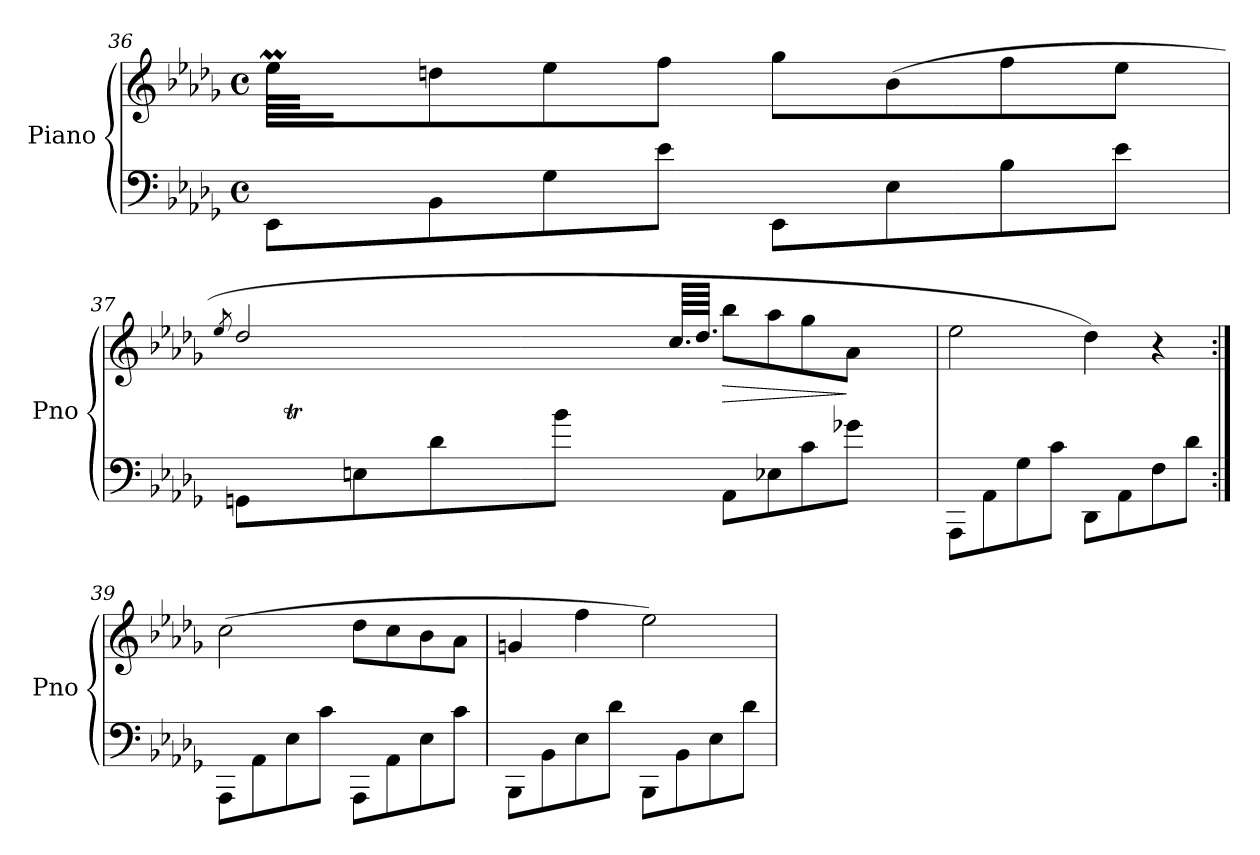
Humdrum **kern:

**kern	**kern	**dynam
*part1	*part1	*part1
*staff2	*staff1	*staff1/2
*I"Piano	*	*
*I'Pno	*	*
!!LO:LB:g=z
*clefF4	*clefG2	*
*k[b-e-a-d-g-]	*k[b-e-a-d-g-]	*
*M4/4	*M4/4	*
*met(c)	*met(c)	*
=36	=36	=36
*	*^	*
8EE-\L	8ee-M\L	64ee-LLLL	.
.	.	64ffJJyy	.
.	.	16.ee-JJyy	.
8BB-\	8ddn\	2..ryy	.
8G-\	8ee-\	.	.
8e-\J	8ff\J	.	.
8EE-\L	8gg-\L	.	.
8E-\	(>8b-\	.	.
8B-\	8ff\	.	.
8e-\J	8ee-\J	.	.
=37	=37	=37	=37
.	8qee-/	.	.
8GGn\L	2dd-/	64ccLLLLyy	.
.	.	64dd-yy	.
.	.	64ee-TJyy	.
.	.	32dd-yy	.
.	.	32ee-yy	.
.	.	32dd-yy	.
8En\	.	.	.
.	.	32ee-yy	.
.	.	32dd-yy	.
.	.	32ee-yy	.
.	.	32dd-yy	.
8d-\	.	.	.
.	.	32ee-yy	.
.	.	64dd-Lyy	.
.	.	64ee-yy	.
.	.	64dd-yy	.
.	.	64ee-yy	.
.	.	64dd-yy	.
8b-\J	.	64ee-yy	.
.	.	64dd-yy	.
.	.	64ee-yy	.
.	.	64dd-TTTyy	.
.	.	64ee-yy	.
.	.	64dd-JJJJyy	.
*	*	*Xtuplet	*
.	.	96.cc/LL	.
.	.	96.dd-/JJ	.
!	!	!	!LO:HP:b
8AA-\L	8bb-\L	24..ryy	>
.	.	4ryy	.
8E-X\	8aa-\	.	.
8c\	8gg-\	.	.
.	.	8ryy	.
8g-X\J	8a-\J	.	]
.	.	32ryy	.
*	*v	*v	*
!!LO:PB:g=z
=38	=38	=38
8AAA-\L	2ee-\	.
8AA-\	.	.
8G-\	.	.
8c\J	.	.
8DD-\L	4dd-\)	.
8AA-\	.	.
8F\	4r	.
8d-\J	.	.
!!LO:PB:g=z
=39:|!	=39:|!	=39:|!
8AAA-\L	(2cc\	.
8AA-\	.	.
8E-\	.	.
8c\J	.	.
8AAA-\L	8dd-\L	.
8AA-\	8cc\	.
8E-\	8b-\	.
8c\J	8a-\J	.
=40	=40	=40
!	!	!LO:DY:b
8BBB-\L	4gn/	other-dynamics
8BB-\	.	.
8E-\	4ff\	.
8d-\J	.	.
8BBB-\L	2ee-\)	.
8BB-\	.	.
8E-\	.	.
8d-\J	.	.
=	=	=
*-	*-	*-
